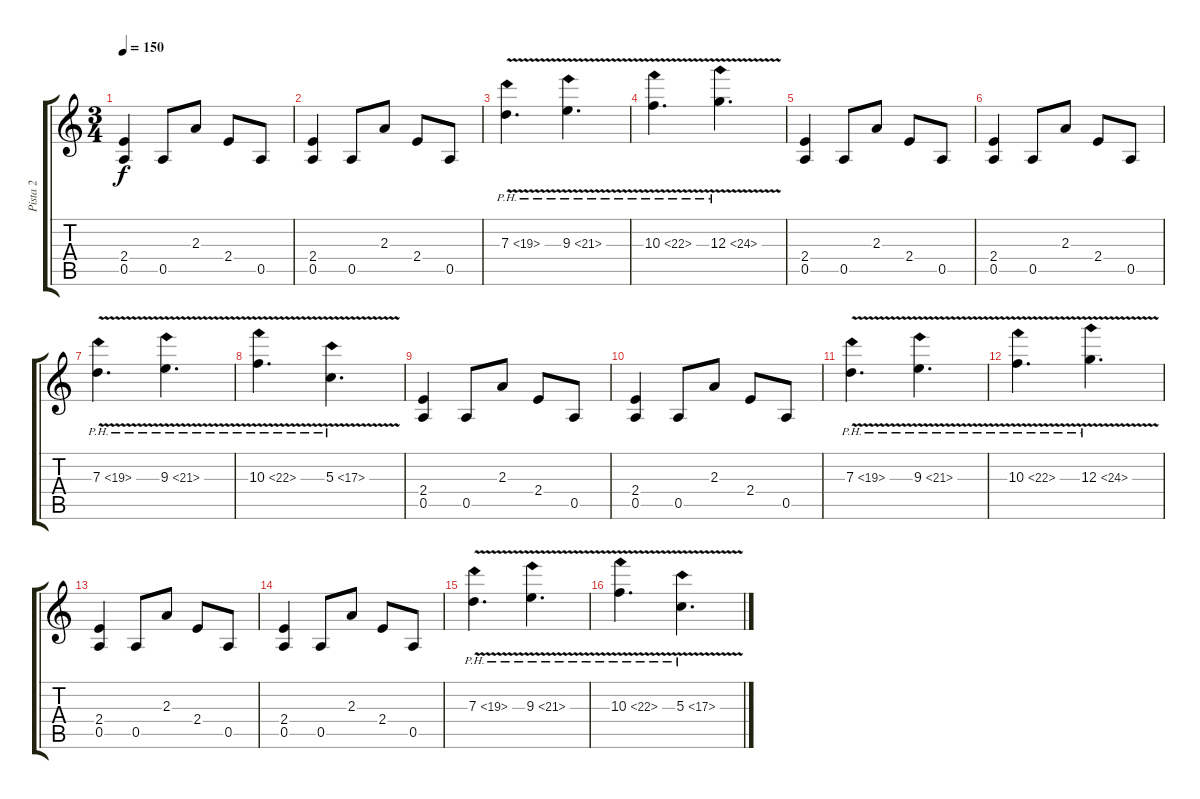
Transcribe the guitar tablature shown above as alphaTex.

\track ("Pista 2" "Pista 2") {instrument distortionguitar}
\staff {score tabs}
\tuning (E4 B3 G3 D3 A2 E2) {hide}
\ts (3 4)
\tempo 150
\clef g2
\ks c
(2.4 0.5).4{dy f} 0.5.8 2.3.8 2.4.8 0.5.8 |
(2.4 0.5).4 0.5.8 2.3.8 2.4.8 0.5.8 |
7.3{ph 12 v}.4{d} 9.3{ph 12 v}.4{d} |
10.3{ph 12 v}.4{d} 12.3{ph 12 v}.4{d} |
(2.4 0.5).4 0.5.8 2.3.8 2.4.8 0.5.8 |
(2.4 0.5).4 0.5.8 2.3.8 2.4.8 0.5.8 |
7.3{ph 12 v}.4{d} 9.3{ph 12 v}.4{d} |
10.3{ph 12 v}.4{d} 5.3{ph 12 v}.4{d} |
(2.4 0.5).4 0.5.8 2.3.8 2.4.8 0.5.8 |
(2.4 0.5).4 0.5.8 2.3.8 2.4.8 0.5.8 |
7.3{ph 12 v}.4{d} 9.3{ph 12 v}.4{d} |
10.3{ph 12 v}.4{d} 12.3{ph 12 v}.4{d} |
(2.4 0.5).4 0.5.8 2.3.8 2.4.8 0.5.8 |
(2.4 0.5).4 0.5.8 2.3.8 2.4.8 0.5.8 |
7.3{ph 12 v}.4{d} 9.3{ph 12 v}.4{d} |
10.3{ph 12 v}.4{d} 5.3{ph 12 v}.4{d}
